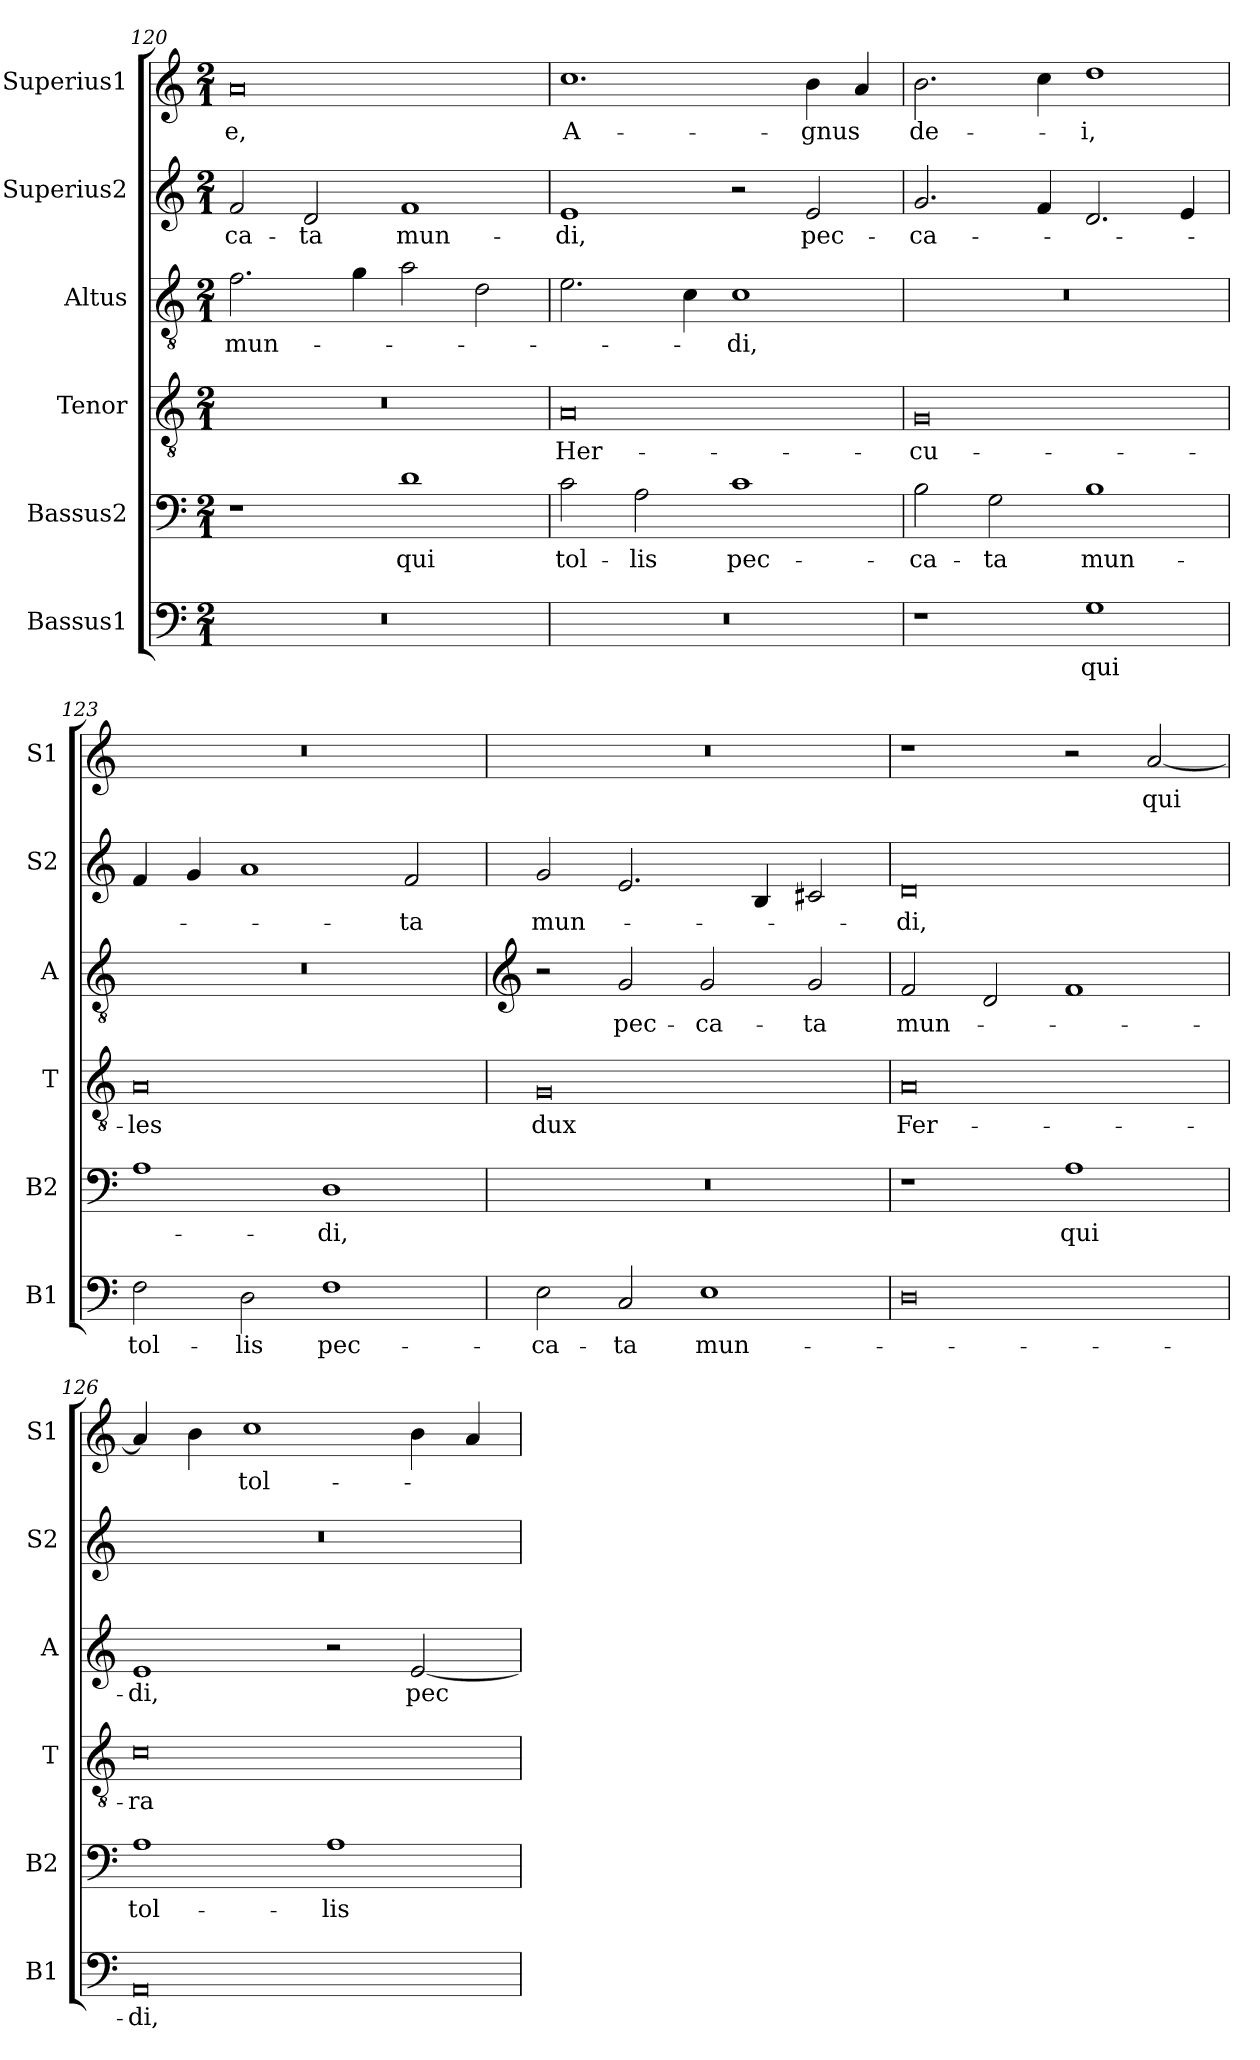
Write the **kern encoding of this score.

**kern	**text	**kern	**text	**kern	**text	**kern	**text	**kern	**text	**kern	**text
*part6	*part6	*part5	*part5	*part4	*part4	*part3	*part3	*part2	*part2	*part1	*part1
*staff6	*staff6	*staff5	*staff5	*staff4	*staff4	*staff3	*staff3	*staff2	*staff2	*staff1	*staff1
*I"Bassus1	*	*I"Bassus2	*	*I"Tenor	*	*I"Altus	*	*I"Superius2	*	*I"Superius1	*
*I'B1	*	*I'B2	*	*I'T	*	*I'A	*	*I'S2	*	*I'S1	*
*clefF4	*	*clefF4	*	*clefGv2	*	*clefGv2	*	*clefG2	*	*clefG2	*
*k[]	*	*k[]	*	*k[]	*	*k[]	*	*k[]	*	*k[]	*
*M2/1	*	*M2/1	*	*M2/1	*	*M2/1	*	*M2/1	*	*M2/1	*
=120	=120	=120	=120	=120	=120	=120	=120	=120	=120	=120	=120
0r	.	1r	.	0r	.	2.f\	mun-	2f/	-ca-	0a	-e,
.	.	.	.	.	.	.	.	2d/	-ta	.	.
.	.	.	.	.	.	4g\	.	.	.	.	.
.	.	1d	qui	.	.	2a\	.	1f	mun-	.	.
.	.	.	.	.	.	2d\	.	.	.	.	.
=121	=121	=121	=121	=121	=121	=121	=121	=121	=121	=121	=121
0r	.	2c\	tol-	0A	Her-	2.e\	.	1e	-di,	1.cc	A-
.	.	2A\	-lis	.	.	.	.	.	.	.	.
.	.	.	.	.	.	4c\	.	.	.	.	.
.	.	1c	pec-	.	.	1c	-di,	2r	.	.	.
.	.	.	.	.	.	.	.	2e/	pec-	4b\	-gnus
.	.	.	.	.	.	.	.	.	.	4a/	.
=122	=122	=122	=122	=122	=122	=122	=122	=122	=122	=122	=122
1r	.	2B\	-ca-	0G	-cu-	0r	.	2.g/	-ca-	2.b\	de-
.	.	2G\	-ta	.	.	.	.	.	.	.	.
.	.	.	.	.	.	.	.	4f/	.	4cc\	.
1G	qui	1B	mun-	.	.	.	.	2.d/	.	1dd	-i,
.	.	.	.	.	.	.	.	4e/	.	.	.
=123	=123	=123	=123	=123	=123	=123	=123	=123	=123	=123	=123
2F\	tol-	1A	.	0A	-les	0r	.	4f/	.	0r	.
.	.	.	.	.	.	.	.	4g/	.	.	.
2D\	-lis	.	.	.	.	.	.	1a	.	.	.
1F	pec-	1D	-di,	.	.	.	.	.	.	.	.
.	.	.	.	.	.	.	.	2f/	-ta	.	.
=124	=124	=124	=124	=124	=124	=124	=124	=124	=124	=124	=124
*	*	*	*	*	*	*clefG2	*	*	*	*	*
2E\	-ca-	0r	.	0G	dux	2r	.	2g/	mun-	0r	.
2C/	-ta	.	.	.	.	2g/	pec-	2.e/	.	.	.
1E	mun-	.	.	.	.	2g/	-ca-	.	.	.	.
.	.	.	.	.	.	.	.	4B/	.	.	.
.	.	.	.	.	.	2g/	-ta	2c#X/	.	.	.
=125	=125	=125	=125	=125	=125	=125	=125	=125	=125	=125	=125
0D	.	1r	.	0A	Fer-	2f/	mun-	0d	-di,	1r	.
.	.	.	.	.	.	2d/	.	.	.	.	.
.	.	1A	qui	.	.	1f	.	.	.	2r	.
.	.	.	.	.	.	.	.	.	.	[2a/	qui
=126	=126	=126	=126	=126	=126	=126	=126	=126	=126	=126	=126
0AA	-di,	1A	tol-	0c	-ra-	1e	-di,	0r	.	4a/]	.
.	.	.	.	.	.	.	.	.	.	4b\	.
.	.	.	.	.	.	.	.	.	.	1cc	tol-
.	.	1A	-lis	.	.	2r	.	.	.	.	.
.	.	.	.	.	.	[2e/	pec-	.	.	4b\	.
.	.	.	.	.	.	.	.	.	.	4a/	.
=	=	=	=	=	=	=	=	=	=	=	=
*-	*-	*-	*-	*-	*-	*-	*-	*-	*-	*-	*-
